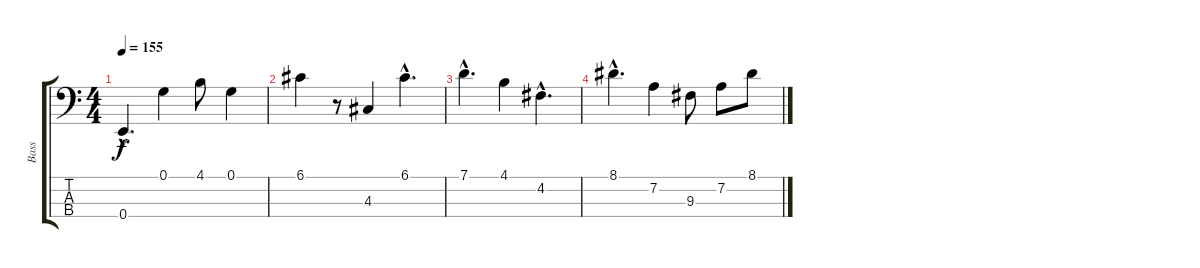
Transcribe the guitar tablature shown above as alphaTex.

\track ("Bass" "Bass") {instrument fretlessbass}
\staff {score tabs}
\tuning (G2 D2 A1 E1) {hide}
\ts (4 4)
\tempo 155
\clef f4
\ks c
0.4{hac}.4{d dy f} 0.1.4 4.1.8 0.1.4 |
6.1.4 r.8 4.3.4 6.1{hac}.4{d} |
7.1{hac}.4{d} 4.1.4 4.2{hac}.4{d} |
8.1{hac}.4{d} 7.2.4 9.3.8 7.2.8 8.1.8
